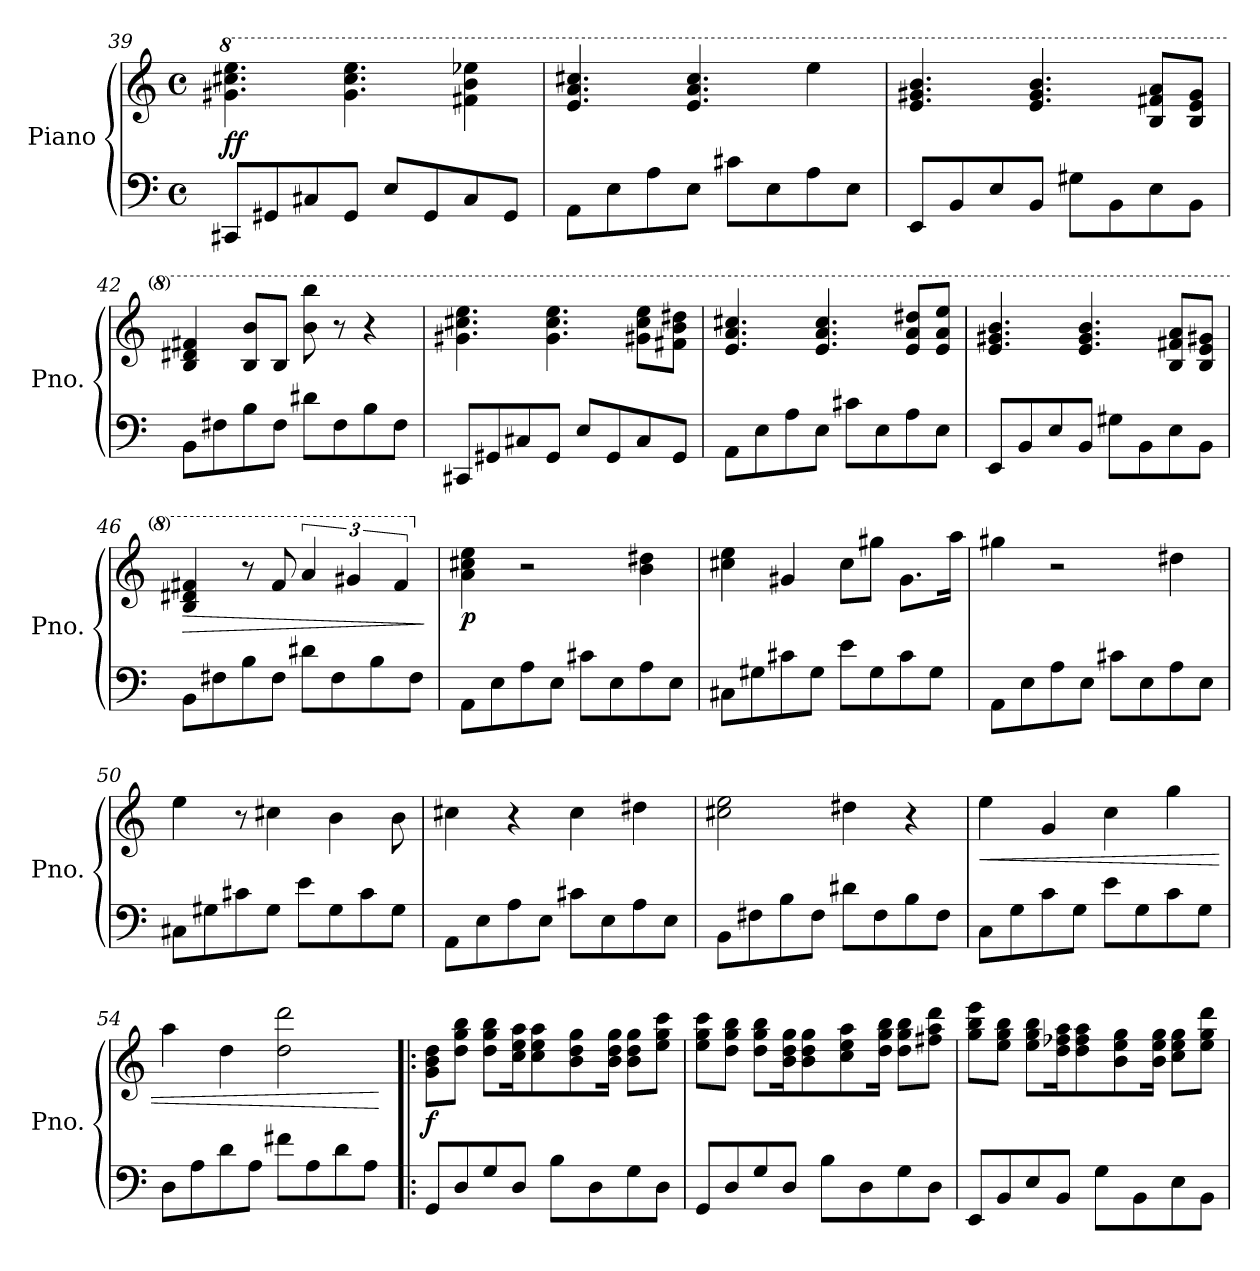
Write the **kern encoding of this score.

**kern	**kern	**dynam
*part1	*part1	*part1
*staff2	*staff1	*staff1/2
*I"Piano	*	*
*I'Pno.	*	*
!!LO:LB:g=z
*clefF4	*clefG2	*
*k[]	*k[]	*
*M4/4	*M4/4	*
*met(c)	*met(c)	*
*	*8va	*
=39	=39	=39
!	!	!LO:DY:b
8CC#X/L	4.gg#X\ 4.ccc#X\ 4.eee\	ff
8GG#X/	.	.
8C#X/	.	.
8GG#/J	4.gg#\ 4.ccc#\ 4.eee\	.
8E/L	.	.
8GG#/	.	.
8C#/	4ff#X\ 4bb\ 4eee-X\	.
8GG#/J	.	.
=40	=40	=40
8AA\L	4.ee/ 4.aa/ 4.ccc#X/	.
8E\	.	.
8A\	.	.
8E\J	4.ee/ 4.aa/ 4.ccc#/	.
8c#X\L	.	.
8E\	.	.
8A\	4eee\	.
8E\J	.	.
=41	=41	=41
8EE/L	4.ee/ 4.gg#X/ 4.bb/	.
8BB/	.	.
8E/	.	.
8BB/J	4.ee/ 4.gg#/ 4.bb/	.
8G#X\L	.	.
8BB\	.	.
8E\	8b/ 8ff#X/ 8aa/L	.
8BB\J	8b/ 8ee/ 8gg#/J	.
=42	=42	=42
8BB\L	4b/ 4dd#X/ 4ff#X/	.
8F#X\	.	.
8B\	8b/ 8bb/L	.
8F#\J	8b/J	.
8d#X\L	8bb\ 8bbb\	.
8F#\	8r	.
8B\	4r	.
8F#\J	.	.
!!LO:PB:g=z
=43	=43	=43
8CC#X/L	4.gg#X\ 4.ccc#X\ 4.eee\	.
8GG#X/	.	.
8C#X/	.	.
8GG#/J	4.gg#\ 4.ccc#\ 4.eee\	.
8E/L	.	.
8GG#/	.	.
8C#/	8gg#X\ 8ccc#\ 8eee\L	.
8GG#/J	8ff#X\ 8bb\ 8ddd#X\J	.
=44	=44	=44
8AA\L	4.ee/ 4.aa/ 4.ccc#X/	.
8E\	.	.
8A\	.	.
8E\J	4.ee/ 4.aa/ 4.ccc#/	.
8c#X\L	.	.
8E\	.	.
8A\	8ee/ 8aa/ 8ddd#X/L	.
8E\J	8ee/ 8aa/ 8eee/J	.
=45	=45	=45
8EE/L	4.ee/ 4.gg#X/ 4.bb/	.
8BB/	.	.
8E/	.	.
8BB/J	4.ee/ 4.gg#/ 4.bb/	.
8G#X\L	.	.
8BB\	.	.
8E\	8b/ 8ff#X/ 8aa/L	.
8BB\J	8b/ 8ee/ 8gg#X/J	.
=46	=46	=46
!	!	!LO:HP:b
8BB\L	4b/ 4dd#X/ 4ff#X/	>
8F#X\	.	.
8B\	8r	.
8F#\J	8ff#/	.
8d#X\L	6aa/	.
8F#\	.	.
.	6gg#X/	.
8B\	.	.
.	6ff#/	.
8F#\J	.	.
.	.	]
!!LO:LB:g=z
=47	=47	=47
*	*X8va	*
!	!	!LO:DY:b
8AA\L	4a\ 4cc#X\ 4ee\	p
8E\	.	.
8A\	2r	.
8E\J	.	.
8c#X\L	.	.
8E\	.	.
8A\	4b\ 4dd#X\	.
8E\J	.	.
=48	=48	=48
8C#X\L	4cc#X\ 4ee\	.
8G#X\	.	.
8c#X\	4g#X/	.
8G#\J	.	.
8e\L	8cc#\L	.
8G#\	8gg#X\J	.
8c#\	8.g#\L	.
8G#\J	.	.
.	16aa\Jk	.
=49	=49	=49
8AA\L	4gg#X\	.
8E\	.	.
8A\	2r	.
8E\J	.	.
8c#X\L	.	.
8E\	.	.
8A\	4dd#X\	.
8E\J	.	.
=50	=50	=50
8C#X\L	4ee\	.
8G#X\	.	.
8c#X\	8r	.
8G#\J	4cc#X\	.
8e\L	.	.
8G#\	4b\	.
8c#\	.	.
8G#\J	8b\	.
!!LO:LB:g=z
=51	=51	=51
8AA\L	4cc#X\	.
8E\	.	.
8A\	4r	.
8E\J	.	.
8c#X\L	4cc#\	.
8E\	.	.
8A\	4dd#X\	.
8E\J	.	.
=52	=52	=52
8BB\L	2cc#X\ 2ee\	.
8F#X\	.	.
8B\	.	.
8F#\J	.	.
8d#X\L	4dd#X\	.
8F#\	.	.
8B\	4r	.
8F#\J	.	.
=53	=53	=53
!	!	!LO:HP:b
8C\L	4ee\	<
8G\	.	.
8c\	4g/	.
8G\J	.	.
8e\L	4cc\	.
8G\	.	.
8c\	4gg\	.
8G\J	.	.
=54	=54	=54
8D\L	4aa\	.
8A\	.	.
8d\	4dd\	.
8A\J	.	.
8f#X\L	2dd\ 2ddd\	.
8A\	.	.
8d\	.	.
8A\J	.	.
.	.	[
!!LO:LB:g=z
=55!|:	=55!|:	=55!|:
!	!	!LO:DY:b
8GG/L	8g\ 8b\ 8dd\L	f
8D/	8dd\ 8gg\ 8bb\J	.
8G/	8dd\ 8gg\ 8bb\L	.
8D/J	16cc\ 16ee\ 16aa\K	.
.	8cc\ 8ee\ 8aa\	.
8B\L	.	.
.	8b\ 8dd\ 8gg\	.
8D\	.	.
.	16b\ 16dd\ 16gg\Jk	.
8G\	8b\ 8dd\ 8gg\L	.
8D\J	8ee\ 8gg\ 8ccc\J	.
=56	=56	=56
8GG/L	8ee\ 8gg\ 8ccc\L	.
8D/	8dd\ 8gg\ 8bb\J	.
8G/	8dd\ 8gg\ 8bb\L	.
8D/J	16b\ 16dd\ 16gg\K	.
.	8b\ 8dd\ 8gg\	.
8B\L	.	.
.	8cc\ 8ee\ 8aa\	.
8D\	.	.
.	16dd\ 16gg\ 16bb\Jk	.
8G\	8dd\ 8gg\ 8bb\L	.
8D\J	8ff#X\ 8aa\ 8ddd\J	.
=57	=57	=57
8EE/L	8gg\ 8bb\ 8eee\L	.
8BB/	8ee\ 8gg\ 8bb\J	.
8E/	8ee\ 8gg\ 8bb\L	.
8BB/J	16dd\ 16ff-X\ 16aa\K	.
.	8dd\ 8ff-\ 8aa\	.
8G\L	.	.
.	8b\ 8ee\ 8gg\	.
8BB\	.	.
.	16b\ 16ee\ 16gg\Jk	.
8E\	8cc\ 8ee\ 8gg\L	.
8BB\J	8ee\ 8gg\ 8ddd\J	.
=	=	=
*-	*-	*-
